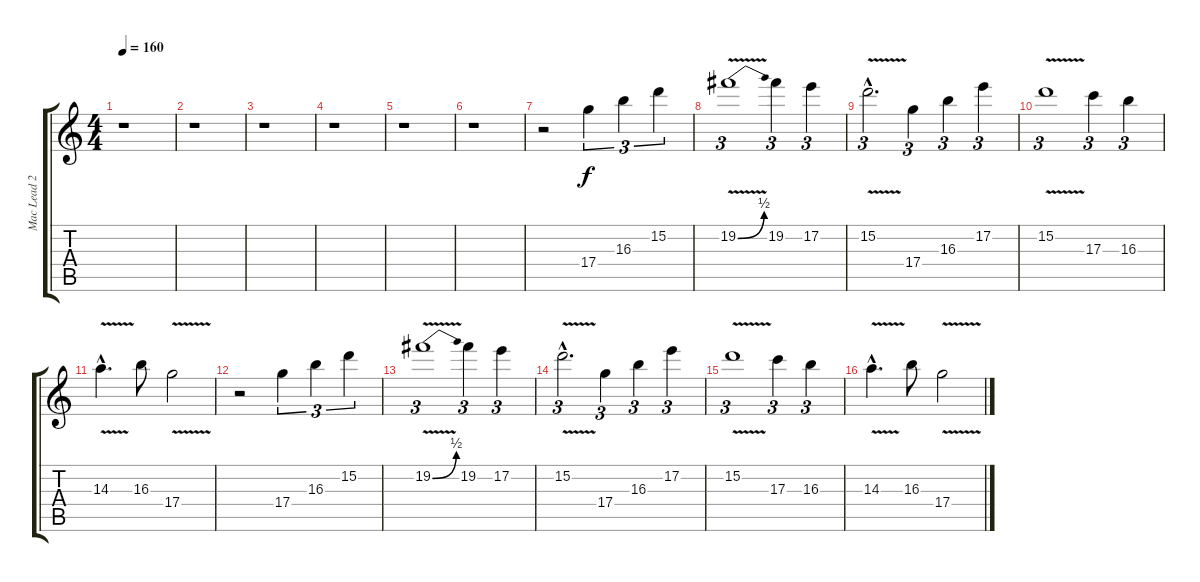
\track ("Mac Lead 2" "Mac Lead 2") {instrument overdrivenguitar}
\staff {score tabs}
\tuning (E4 B3 G3 D3 A2 E2) {hide}
\ts (4 4)
\tempo 160
\clef g2
\ks c
r.1{dy f instrument overdrivenguitar} |
r.1 |
r.1 |
r.1 |
r.1 |
r.1 |
r.2 17.4.4{tu (3 2)} 16.3.4{tu (3 2)} 15.2.4{tu (3 2)} |
19.2{be (bend 0 0 60 2) v}.1{tu (3 2)} 19.2.4{tu (3 2)} 17.2.4{tu (3 2)} |
15.2{v hac}.2{d tu (3 2)} 17.4.4{tu (3 2)} 16.3.4{tu (3 2)} 17.2.4{tu (3 2)} |
15.2{v}.1{tu (3 2)} 17.3.4{tu (3 2)} 16.3.4{tu (3 2)} |
14.3{v hac}.4{d} 16.3.8 17.4{v}.2 |
r.2 17.4.4{tu (3 2)} 16.3.4{tu (3 2)} 15.2.4{tu (3 2)} |
19.2{be (bend 0 0 60 2) v}.1{tu (3 2)} 19.2.4{tu (3 2)} 17.2.4{tu (3 2)} |
15.2{v hac}.2{d tu (3 2)} 17.4.4{tu (3 2)} 16.3.4{tu (3 2)} 17.2.4{tu (3 2)} |
15.2{v}.1{tu (3 2)} 17.3.4{tu (3 2)} 16.3.4{tu (3 2)} |
14.3{v hac}.4{d} 16.3.8 17.4{v}.2
